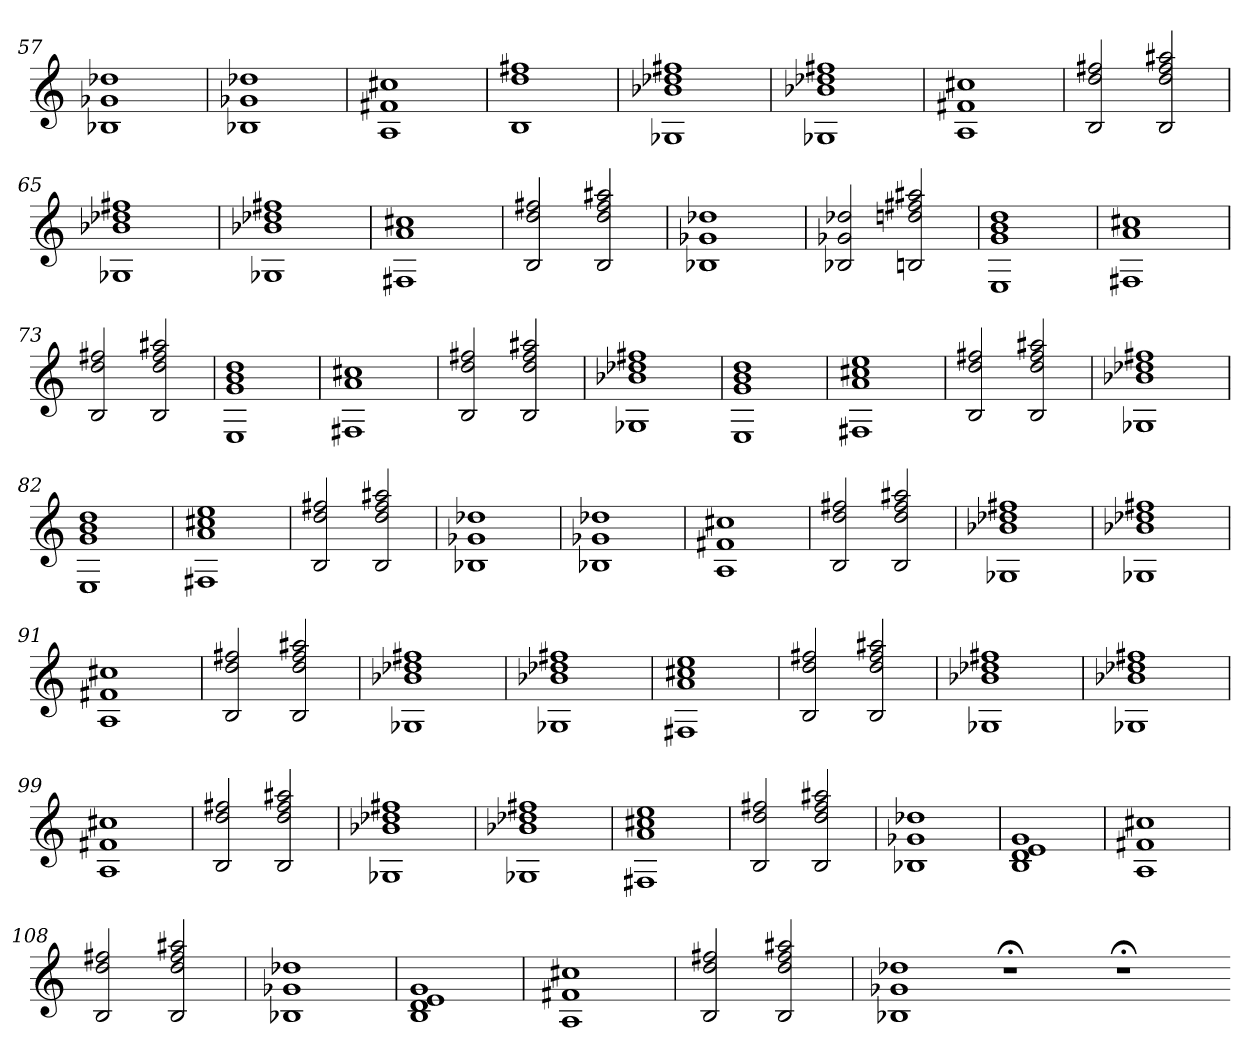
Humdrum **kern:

**kern
*part1
*staff1
=57
1B-X 1g-X 1dd-X
=58
1B-X 1g-X 1dd-X
=59
1A 1f#X 1cc#X
=60
1B 1dd 1ff#X
=61
1G-X 1b-X 1dd-X 1ff#X
=62
1G-X 1b-X 1dd-X 1ff#X
=63
1A 1f#X 1cc#X
=64
2B 2dd 2ff#X
2B 2dd 2ff# 2aa#X
=65
1G-X 1b-X 1dd-X 1ff#X
=66
1G-X 1b-X 1dd-X 1ff#X
=67
1F#X 1a 1cc#X
=68
2B 2dd 2ff#X
2B 2dd 2ff# 2aa#X
=69
1B-X 1g-X 1dd-X
=70
2B-X 2g-X 2dd-X
2Bn 2ddn 2ff#X 2aa#X
=71
1E 1g 1b 1dd
=72
1F#X 1a 1cc#X
=73
2B 2dd 2ff#X
2B 2dd 2ff# 2aa#X
=74
1E 1g 1b 1dd
=75
1F#X 1a 1cc#X
=76
2B 2dd 2ff#X
2B 2dd 2ff# 2aa#X
=77
1G-X 1b-X 1dd-X 1ff#X
=78
1E 1g 1b 1dd
=79
1F#X 1a 1cc#X 1ee
=80
2B 2dd 2ff#X
2B 2dd 2ff# 2aa#X
=81
1G-X 1b-X 1dd-X 1ff#X
=82
1E 1g 1b 1dd
=83
1F#X 1a 1cc#X 1ee
=84
2B 2dd 2ff#X
2B 2dd 2ff# 2aa#X
=85
1B-X 1g-X 1dd-X
=86
1B-X 1g-X 1dd-X
=87
1A 1f#X 1cc#X
=88
2B 2dd 2ff#X
2B 2dd 2ff# 2aa#X
=89
1G-X 1b-X 1dd-X 1ff#X
=90
1G-X 1b-X 1dd-X 1ff#X
=91
1A 1f#X 1cc#X
=92
2B 2dd 2ff#X
2B 2dd 2ff# 2aa#X
=93
1G-X 1b-X 1dd-X 1ff#X
=94
1G-X 1b-X 1dd-X 1ff#X
=95
1F#X 1a 1cc#X 1ee
=96
2B 2dd 2ff#X
2B 2dd 2ff# 2aa#X
=97
1G-X 1b-X 1dd-X 1ff#X
=98
1G-X 1b-X 1dd-X 1ff#X
=99
1A 1f#X 1cc#X
=100
2B 2dd 2ff#X
2B 2dd 2ff# 2aa#X
=101
1G-X 1b-X 1dd-X 1ff#X
=102
1G-X 1b-X 1dd-X 1ff#X
=103
1F#X 1a 1cc#X 1ee
=104
2B 2dd 2ff#X
2B 2dd 2ff# 2aa#X
=105
1B-X 1g-X 1dd-X
=106
1B 1d 1e 1g
=107
1A 1f#X 1cc#X
=108
2B 2dd 2ff#X
2B 2dd 2ff# 2aa#X
=109
1B-X 1g-X 1dd-X
=110
1B 1d 1e 1g
=111
1A 1f#X 1cc#X
=112
2B 2dd 2ff#X
2B 2dd 2ff# 2aa#X
=113
1B-X 1g-X 1dd-X
1r;<
1r;<
=-
*-
